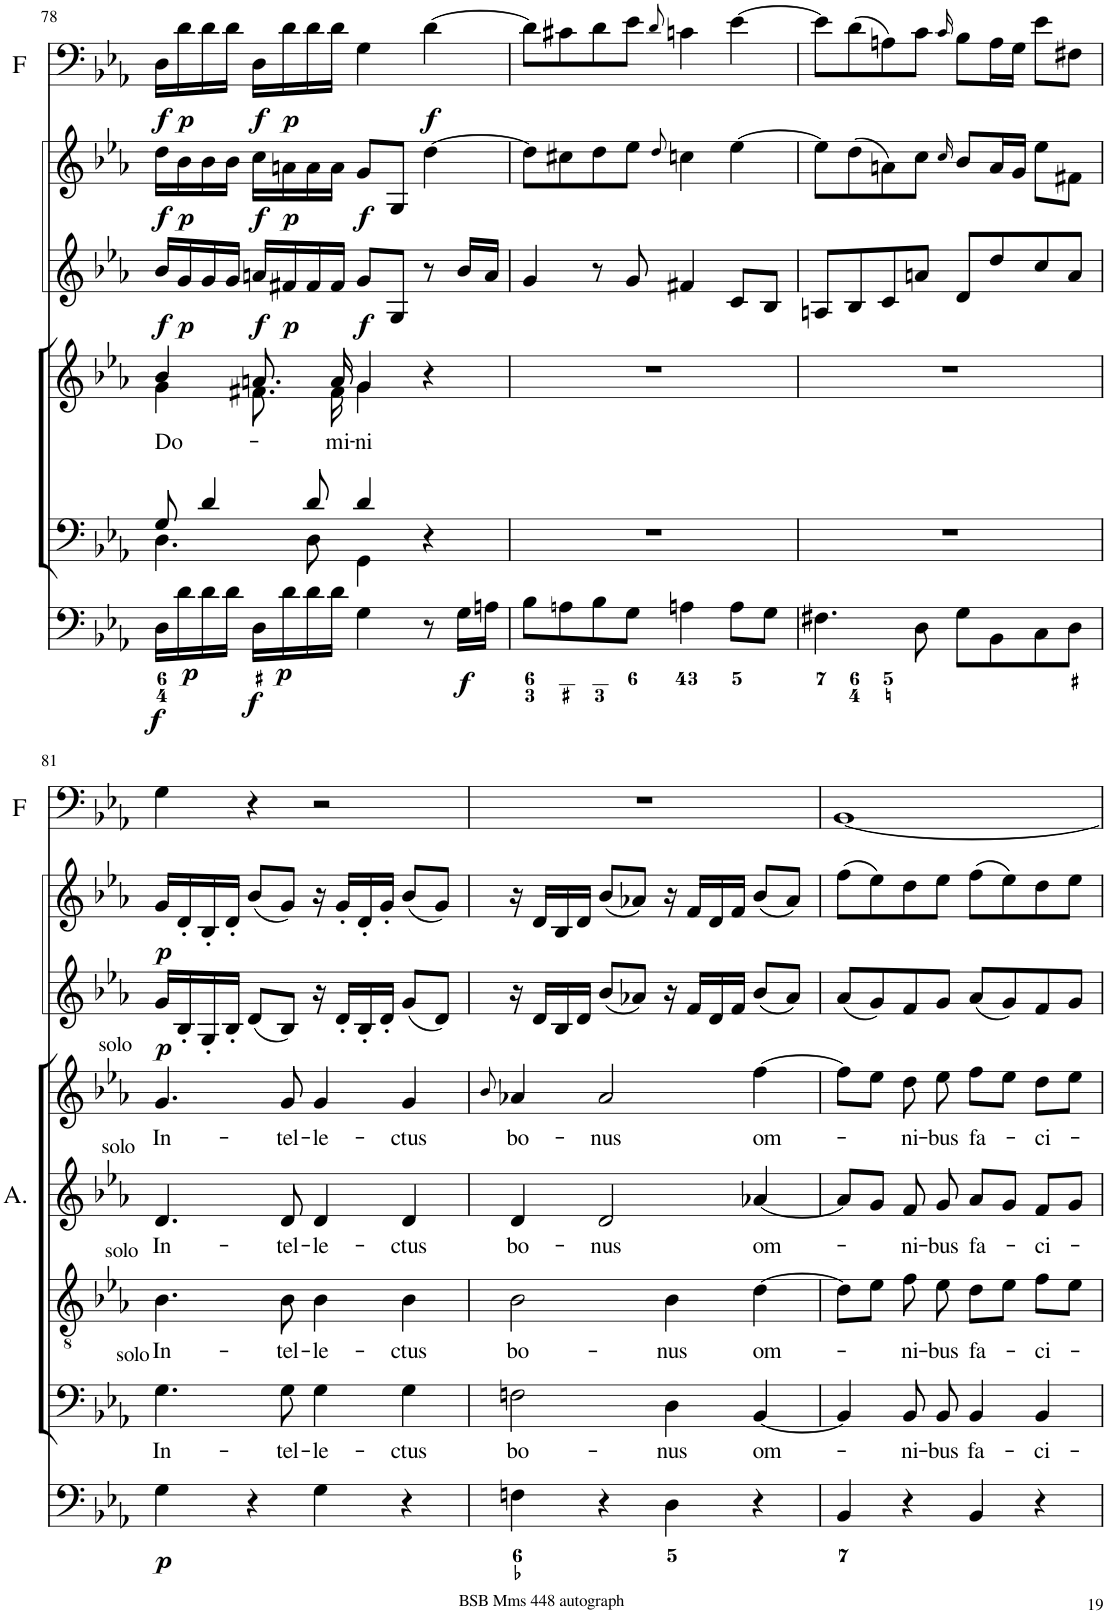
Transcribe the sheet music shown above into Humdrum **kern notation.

**kern	**dynam	**kern	**text	**kern	**text	**kern	**text	**kern	**text	**kern	**dynam	**kern	**dynam	**kern	**dynam
*part8	*part8	*part7	*part7	*part6	*part6	*part5	*part5	*part4	*part4	*part3	*part3	*part2	*part2	*part1	*part1
*staff8	*staff8	*staff7	*staff7	*staff6	*staff6	*staff5	*staff5	*staff4	*staff4	*staff3	*staff3	*staff2	*staff2	*staff1	*staff1
*I"Organ	*	*I"Voice	*	*I"Tenor	*	*I"Alto	*	*I"Voice	*	*I"Violin	*	*I"Violin	*	*I"Fagotti	*
*	*	*	*	*	*	*I'A.	*	*	*	*I'Vln	*	*I'Vln	*	*I'F	*
!!LO:PB:g=z
*clefF4	*	*clefF4	*	*clefGv2	*	*clefG2	*	*clefG2	*	*clefG2	*	*clefG2	*	*clefF4	*
*k[b-e-a-]	*	*k[b-e-a-]	*	*k[b-e-a-]	*	*k[b-e-a-]	*	*k[b-e-a-]	*	*k[b-e-a-]	*	*k[b-e-a-]	*	*k[b-e-a-]	*
*M4/4	*	*M4/4	*	*M4/4	*	*M4/4	*	*M4/4	*	*M4/4	*	*M4/4	*	*M4/4	*
*met(c)	*	*met(c)	*	*met(c)	*	*met(c)	*	*met(c)	*	*met(c)	*	*met(c)	*	*met(c)	*
=78	=78	=78	=78	=78	=78	=78	=78	=78	=78	=78	=78	=78	=78	=78	=78
*	*	*^	*	*	*	*	*	*^	*	*	*	*	*	*	*
!	!LO:DY:b	!	!	!	!	!	!	!	!	!	!LO:LY:b	!	!LO:DY:b	!	!LO:DY:b	!	!LO:DY:b
16D\LL	f	8G/	4.D\	.	1r	.	1r	.	4b-/	4g\	Do-	16b-/LL	f	16dd\LL	f	16D\LL	f
!	!LO:DY:b	!	!	!	!	!	!	!	!	!	!	!	!LO:DY:b	!	!LO:DY:b	!	!LO:DY:b
16d\	p	.	.	.	.	.	.	.	.	.	.	16g/	p	16b-\	p	16d\	p
16d\	.	4d/	.	.	.	.	.	.	.	.	.	16g/	.	16b-\	.	16d\	.
16d\JJ	.	.	.	.	.	.	.	.	.	.	.	16g/JJ	.	16b-\JJ	.	16d\JJ	.
!	!LO:DY:b	!	!	!	!	!	!	!	!	!	!	!	!LO:DY:b	!	!LO:DY:b	!	!LO:DY:b
16D\LL	f	.	.	.	.	.	.	.	8.an/	8.f#X\	.	16an/LL	f	16cc\LL	f	16D\LL	f
!	!LO:DY:b	!	!	!	!	!	!	!	!	!	!	!	!LO:DY:b	!	!LO:DY:b	!	!LO:DY:b
16d\	p	.	.	.	.	.	.	.	.	.	.	16f#X/	p	16an\	p	16d\	p
16d\	.	8d/	8D\	.	.	.	.	.	.	.	.	16f#/	.	16a\	.	16d\	.
!	!	!	!	!	!	!	!	!	!	!	!LO:LY:b	!	!	!	!	!	!
16d\JJ	.	.	.	.	.	.	.	.	16a/	16f#\	-mi-	16f#/JJ	.	16a\JJ	.	16d\JJ	.
!	!	!	!	!	!	!	!	!	!	!	!LO:LY:b	!	!LO:DY:b	!	!LO:DY:b	!	!
4G\	.	4d/	4GG\	.	.	.	.	.	4g/	4g\	-ni	8g/L	f	8g/L	f	4G\	.
.	.	.	.	.	.	.	.	.	.	.	.	8G/J	.	8G/J	.	.	.
!	!	!	!	!	!	!	!	!	!	!	!	!	!	!	!	!	!LO:DY:b
8r	.	4r	4ryy	.	.	.	.	.	4r	4ryy	.	8r	.	[4dd\	.	[4d\	f
!	!LO:DY:b	!	!	!	!	!	!	!	!	!	!	!	!	!	!	!	!
16G\LL	f	.	.	.	.	.	.	.	.	.	.	16b-/LL	.	.	.	.	.
16An\JJ	.	.	.	.	.	.	.	.	.	.	.	16a/JJ	.	.	.	.	.
*	*	*v	*v	*	*	*	*	*	*v	*v	*	*	*	*	*	*	*
=79	=79	=79	=79	=79	=79	=79	=79	=79	=79	=79	=79	=79	=79	=79	=79
8B-\L	.	1r	.	1r	.	1r	.	1r	.	4g/	.	8dd\L]	.	8d\L]	.
8An\	.	.	.	.	.	.	.	.	.	.	.	8cc#X\	.	8c#X\	.
8B-\	.	.	.	.	.	.	.	.	.	8r	.	8dd\	.	8d\	.
8G\J	.	.	.	.	.	.	.	.	.	8g/	.	8ee-\J	.	8e-\J	.
.	.	.	.	.	.	.	.	.	.	.	.	8qdd/	.	8qd/	.
4An\	.	.	.	.	.	.	.	.	.	4f#X/	.	4ccn\	.	4cn\	.
8A\L	.	.	.	.	.	.	.	.	.	8c/L	.	[4ee-\	.	[4e-\	.
8G\J	.	.	.	.	.	.	.	.	.	8B-/J	.	.	.	.	.
=80	=80	=80	=80	=80	=80	=80	=80	=80	=80	=80	=80	=80	=80	=80	=80
4.F#X\	.	1r	.	1r	.	1r	.	1r	.	8An/L	.	8ee-\L]	.	8e-\L]	.
.	.	.	.	.	.	.	.	.	.	8B-/	.	(8dd\	.	(8d\	.
.	.	.	.	.	.	.	.	.	.	8c/	.	8an\)	.	8An\)	.
8D\	.	.	.	.	.	.	.	.	.	8an/J	.	8cc\J	.	8c\J	.
.	.	.	.	.	.	.	.	.	.	.	.	16qcc/	.	16qc/	.
8G\L	.	.	.	.	.	.	.	.	.	8d/L	.	8b-/L	.	8B-\L	.
8BB-\	.	.	.	.	.	.	.	.	.	8dd/	.	16a/L	.	16A\L	.
.	.	.	.	.	.	.	.	.	.	.	.	16g/JJ	.	16G\JJ	.
8C\	.	.	.	.	.	.	.	.	.	8cc/	.	8ee-\L	.	8e-\L	.
8D\J	.	.	.	.	.	.	.	.	.	8a/J	.	8f#X\J	.	8F#X\J	.
!!LO:LB:g=z
=81	=81	=81	=81	=81	=81	=81	=81	=81	=81	=81	=81	=81	=81	=81	=81
!	!	!	!	!	!	!	!	!LO:TX:a:t=solo	!	!	!	!	!	!	!
!	!	!	!	!	!	!LO:TX:a:t=solo	!	!	!	!	!	!	!	!	!
!	!	!	!	!LO:TX:a:t=solo	!	!	!	!	!	!	!	!	!	!	!
!	!	!LO:TX:a:t=solo	!	!	!	!	!	!	!	!	!	!	!	!	!
!	!LO:DY:b	!	!LO:LY:b	!	!LO:LY:b	!	!LO:LY:b	!	!LO:LY:b	!	!LO:DY:b	!	!LO:DY:b	!	!
4G\	p	4.G\	In-	4.B-\	In-	4.d/	In-	4.g/	In-	16g/LL	p	16g/LL	p	4G\	.
.	.	.	.	.	.	.	.	.	.	16B-'/	.	16d'/	.	.	.
.	.	.	.	.	.	.	.	.	.	16G'/	.	16B-'/	.	.	.
.	.	.	.	.	.	.	.	.	.	16B-'/JJ	.	16d'/JJ	.	.	.
4r	.	.	.	.	.	.	.	.	.	(8d/L	.	(8b-/L	.	4r	.
!	!	!	!LO:LY:b	!	!LO:LY:b	!	!LO:LY:b	!	!LO:LY:b	!	!	!	!	!	!
.	.	8G\	-tel-	8B-\	-tel-	8d/	-tel-	8g/	-tel-	8B-/J)	.	8g/J)	.	.	.
!	!	!	!LO:LY:b	!	!LO:LY:b	!	!LO:LY:b	!	!LO:LY:b	!	!	!	!	!	!
4G\	.	4G\	-le-	4B-\	-le-	4d/	-le-	4g/	-le-	16r	.	16r	.	2r	.
.	.	.	.	.	.	.	.	.	.	16d'/LL	.	16g'/LL	.	.	.
.	.	.	.	.	.	.	.	.	.	16B-'/	.	16d'/	.	.	.
.	.	.	.	.	.	.	.	.	.	16d'/JJ	.	16g'/JJ	.	.	.
!	!	!	!LO:LY:b	!	!LO:LY:b	!	!LO:LY:b	!	!LO:LY:b	!	!	!	!	!	!
4r	.	4G\	-ctus	4B-\	-ctus	4d/	-ctus	4g/	-ctus	(8g/L	.	(8b-/L	.	.	.
.	.	.	.	.	.	.	.	.	.	8d/J)	.	8g/J)	.	.	.
=82	=82	=82	=82	=82	=82	=82	=82	=82	=82	=82	=82	=82	=82	=82	=82
.	.	.	.	.	.	.	.	8qb-/	.	.	.	.	.	.	.
!	!	!	!LO:LY:b	!	!LO:LY:b	!	!LO:LY:b	!	!LO:LY:b	!	!	!	!	!	!
4Fn\	.	2Fn\	bo-	2B-\	bo-	4d/	bo-	4a-X/	bo-	16r	.	16r	.	1r	.
.	.	.	.	.	.	.	.	.	.	16d/LL	.	16d/LL	.	.	.
.	.	.	.	.	.	.	.	.	.	16B-/	.	16B-/	.	.	.
.	.	.	.	.	.	.	.	.	.	16d/JJ	.	16d/JJ	.	.	.
!	!	!	!	!	!	!	!LO:LY:b	!	!LO:LY:b	!	!	!	!	!	!
4r	.	.	.	.	.	2d/	-nus	2a-/	-nus	(8b-/L	.	(8b-/L	.	.	.
.	.	.	.	.	.	.	.	.	.	8a-X/J)	.	8a-X/J)	.	.	.
!	!	!	!LO:LY:b	!	!LO:LY:b	!	!	!	!	!	!	!	!	!	!
4D\	.	4D\	-nus	4B-\	-nus	.	.	.	.	16r	.	16r	.	.	.
.	.	.	.	.	.	.	.	.	.	16f/LL	.	16f/LL	.	.	.
.	.	.	.	.	.	.	.	.	.	16d/	.	16d/	.	.	.
.	.	.	.	.	.	.	.	.	.	16f/JJ	.	16f/JJ	.	.	.
!	!	!	!LO:LY:b	!	!LO:LY:b	!	!LO:LY:b	!	!LO:LY:b	!	!	!	!	!	!
4r	.	[4BB-/	om-	[4d\	om-	[4a-X/	om-	[4ff\	om-	(8b-/L	.	(8b-/L	.	.	.
.	.	.	.	.	.	.	.	.	.	8a-/J)	.	8a-/J)	.	.	.
=83	=83	=83	=83	=83	=83	=83	=83	=83	=83	=83	=83	=83	=83	=83	=83
4BB-/	.	4BB-/]	.	8d\L]	.	8a-/L]	.	8ff\L]	.	(8a-/L	.	(8ff\L	.	[1BB-	.
.	.	.	.	8e-\J	.	8g/J	.	8ee-\J	.	8g/)	.	8ee-\)	.	.	.
!	!	!	!LO:LY:b	!	!LO:LY:b	!	!LO:LY:b	!	!LO:LY:b	!	!	!	!	!	!
4r	.	8BB-/L	-ni-	8f\	-ni-	8f/	-ni-	8dd\	-ni-	8f/	.	8dd\	.	.	.
!	!	!	!LO:LY:b	!	!LO:LY:b	!	!LO:LY:b	!	!LO:LY:b	!	!	!	!	!	!
.	.	8BB-/J	-bus	8e-\	-bus	8g/	-bus	8ee-\	-bus	8g/J	.	8ee-\J	.	.	.
!	!	!	!LO:LY:b	!	!LO:LY:b	!	!LO:LY:b	!	!LO:LY:b	!	!	!	!	!	!
4BB-/	.	4BB-/	fa-	8d\L	fa-	8a-/L	fa-	8ff\L	fa-	(8a-/L	.	(8ff\L	.	.	.
.	.	.	.	8e-\J	.	8g/J	.	8ee-\J	.	8g/)	.	8ee-\)	.	.	.
!	!	!	!LO:LY:b	!	!LO:LY:b	!	!LO:LY:b	!	!LO:LY:b	!	!	!	!	!	!
4r	.	4BB-/	-ci-	8f\L	-ci-	8f/L	-ci-	8dd\L	-ci-	8f/	.	8dd\	.	.	.
.	.	.	.	8e-\J	.	8g/J	.	8ee-\J	.	8g/J	.	8ee-\J	.	.	.
=	=	=	=	=	=	=	=	=	=	=	=	=	=	=	=
*-	*-	*-	*-	*-	*-	*-	*-	*-	*-	*-	*-	*-	*-	*-	*-
